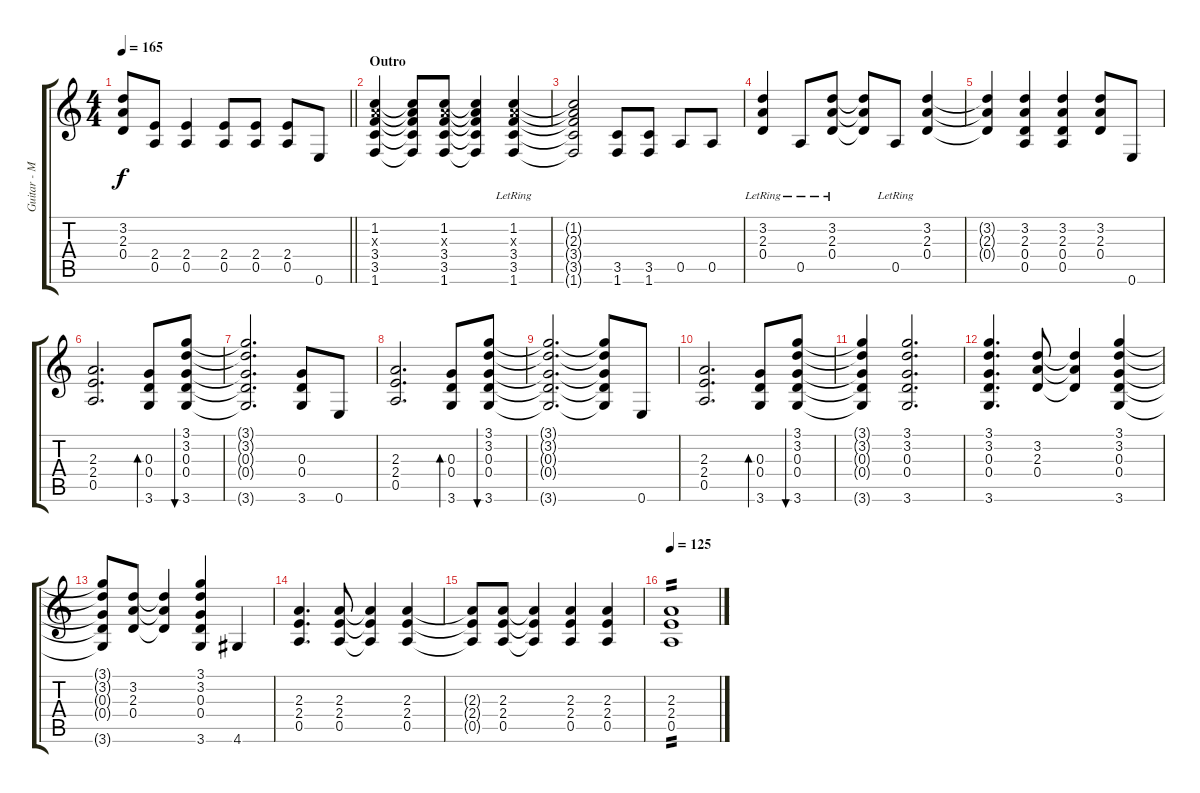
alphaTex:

\track ("Guitar - Malcolm" "Guitar - M") {instrument overdrivenguitar}
\staff {score tabs}
\tuning (E4 B3 G3 D3 A2 E2) {hide}
\ts (4 4)
\tempo 165
\clef g2
\barLineRight lightlight
\ks c
(3.2 2.3 0.4).8{dy f} (2.4 0.5).8 (2.4 0.5).4 (2.4 0.5).8 (2.4 0.5).8 (2.4 0.5).8 0.6.8 |
\section ("" "Outro")
(1.2 2.3{x} 3.4 3.5 1.6).4 (1.2{t} 2.3{t} 3.4{t} 3.5{t} 1.6{t}).8 (1.2 2.3{x} 3.4 3.5 1.6).8 (1.2{t} 2.3{t} 3.4{t} 3.5{t} 1.6{t}).4 (1.2 2.3{x} 3.4{lr} 3.5{lr} 1.6{lr}).4 |
(1.2{t} 2.3{t} 3.4{t} 3.5{t} 1.6{t}).2 (3.5 1.6).8 (3.5 1.6).8 0.5.8 0.5.8 |
(3.2{lr} 2.3{lr} 0.4{lr}).4 0.5{lr}.8 (3.2{lr} 2.3{lr} 0.4{lr}).8 (3.2{t} 2.3{t} 0.4{t}).8 0.5{lr}.8 (3.2 2.3 0.4).4 |
(3.2{t} 2.3{t} 0.4{t}).4 (3.2 2.3 0.4 0.5).4 (3.2 2.3 0.4 0.5).4 (3.2 2.3 0.4).8 0.6.8 |
(2.3 2.4 0.5).2{d} (0.3 0.4 3.6).8{bd 60} (3.1 3.2 0.3 0.4 3.6).8{bu 60} |
(3.1{t} 3.2{t} 0.3{t} 0.4{t} 3.6{t}).2{d} (0.3 0.4 3.6).8 0.6.8 |
(2.3 2.4 0.5).2{d} (0.3 0.4 3.6).8{bd 60} (3.1 3.2 0.3 0.4 3.6).8{bu 60} |
(3.1{t} 3.2{t} 0.3{t} 0.4{t} 3.6{t}).2{d} (3.1{t} 3.2{t} 0.3{t} 0.4{t} 3.6{t}).8 0.6.8 |
(2.3 2.4 0.5).2{d} (0.3 0.4 3.6).8{bd 60} (3.1 3.2 0.3 0.4 3.6).8{bu 60} |
(3.1{t} 3.2{t} 0.3{t} 0.4{t} 3.6{t}).4 (3.1 3.2 0.3 0.4 3.6).2{d} |
(3.1 3.2 0.3 0.4 3.6).4{d} (3.2 2.3 0.4).8 (3.2{t} 2.3{t} 0.4{t}).4 (3.1 3.2 0.3 0.4 3.6).4 |
(3.1{t} 3.2{t} 0.3{t} 0.4{t} 3.6{t}).8 (3.2 2.3 0.4).8 (3.2{t} 2.3{t} 0.4{t}).4 (3.1 3.2 0.3 0.4 3.6).4 4.6.4 |
(2.3 2.4 0.5).4{d} (2.3 2.4 0.5).8 (2.3{t} 2.4{t} 0.5{t}).4 (2.3 2.4 0.5).4 |
(2.3{t} 2.4{t} 0.5{t}).8 (2.3 2.4 0.5).8 (2.3{t} 2.4{t} 0.5{t}).4 (2.3 2.4 0.5).4 (2.3 2.4 0.5).4 |
\tempo 125
(2.3 2.4 0.5).1{tp 2}
